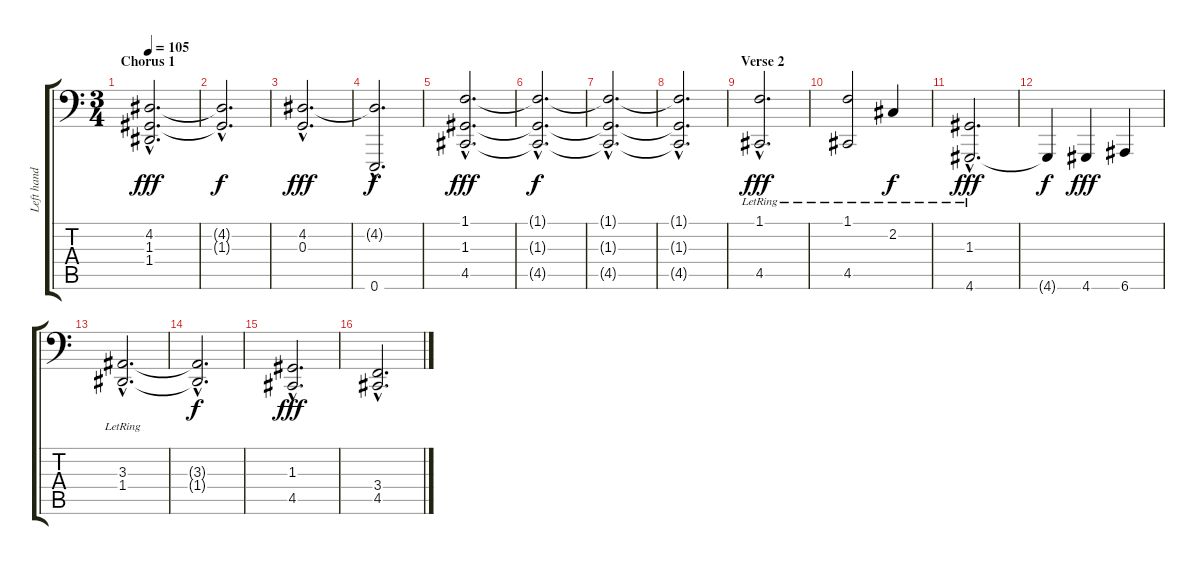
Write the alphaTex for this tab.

\track ("Left hand" "Left hand") {instrument brightacousticpiano}
\staff {score tabs}
\tuning (E3 B2 G2 D2 A1 E1) {hide}
\ts (3 4)
\section ("" "Chorus 1")
\tempo 105
\clef f4
\ks c
(4.2{hac} 1.3{hac} 1.4{hac}).2{d dy fff} |
(4.2{hac t} 1.3{hac t}).2{d dy f} |
(4.2{hac} 0.3{hac}).2{d dy fff} |
(4.2{hac t} 0.6{hac}).2{d dy f} |
(1.1{hac} 1.3{hac} 4.5{hac}).2{d dy fff} |
(1.1{hac t} 1.3{hac t} 4.5{hac t}).2{d dy f} |
(1.1{hac t} 1.3{hac t} 4.5{hac t}).2{d} |
(1.1{hac t} 1.3{hac t} 4.5{hac t}).2{d} |
\section ("" "Verse 2")
(1.1{hac lr} 4.5{hac lr}).2{d dy fff} |
(1.1{lr} 4.5{lr}).2 2.2{lr}.4{dy f} |
(1.3{hac lr} 4.6{hac}).2{d dy fff} |
4.6{t}.4{dy f} 4.6.4{dy fff} 6.6.4 |
(3.3{hac lr} 1.4{hac lr}).2{d} |
(3.3{hac t} 1.4{hac t}).2{d dy f} |
(1.3{hac} 4.5{hac}).2{d dy fff} |
(3.4{hac} 4.5{hac}).2{d}
